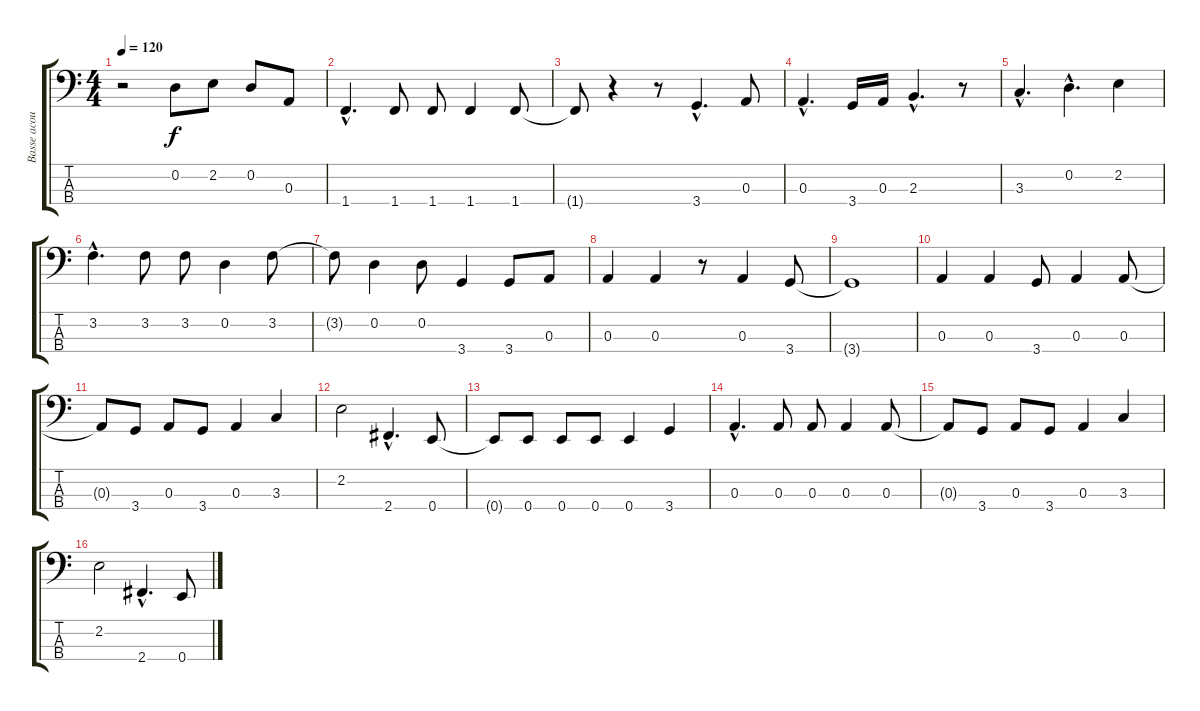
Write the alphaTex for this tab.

\track ("Basse acoustique   " "Basse acou") {instrument electricbassfinger}
\staff {score tabs}
\tuning (G2 D2 A1 E1) {hide}
\ts (4 4)
\tempo 120
\clef f4
\ks c
r.2{dy f instrument electricbassfinger} 0.2.8 2.2.8 0.2.8 0.3.8 |
1.4{hac}.4{d} 1.4.8 1.4.8 1.4.4 1.4.8 |
1.4{t}.8 r.4 r.8 3.4{hac}.4{d} 0.3.8 |
0.3{hac}.4{d} 3.4.16 0.3.16 2.3{hac}.4{d} r.8 |
3.3{hac}.4{d} 0.2{hac}.4{d} 2.2.4 |
3.2{hac}.4{d} 3.2.8 3.2.8 0.2.4 3.2.8 |
3.2{t}.8 0.2.4 0.2.8 3.4.4 3.4.8 0.3.8 |
0.3.4 0.3.4 r.8 0.3.4 3.4.8 |
3.4{t}.1 |
0.3.4 0.3.4 3.4.8 0.3.4 0.3.8 |
0.3{t}.8 3.4.8 0.3.8 3.4.8 0.3.4 3.3.4 |
2.2.2 2.4{hac}.4{d} 0.4.8 |
0.4{t}.8 0.4.8 0.4.8 0.4.8 0.4.4 3.4.4 |
0.3{hac}.4{d} 0.3.8 0.3.8 0.3.4 0.3.8 |
0.3{t}.8 3.4.8 0.3.8 3.4.8 0.3.4 3.3.4 |
2.2.2 2.4{hac}.4{d} 0.4.8
